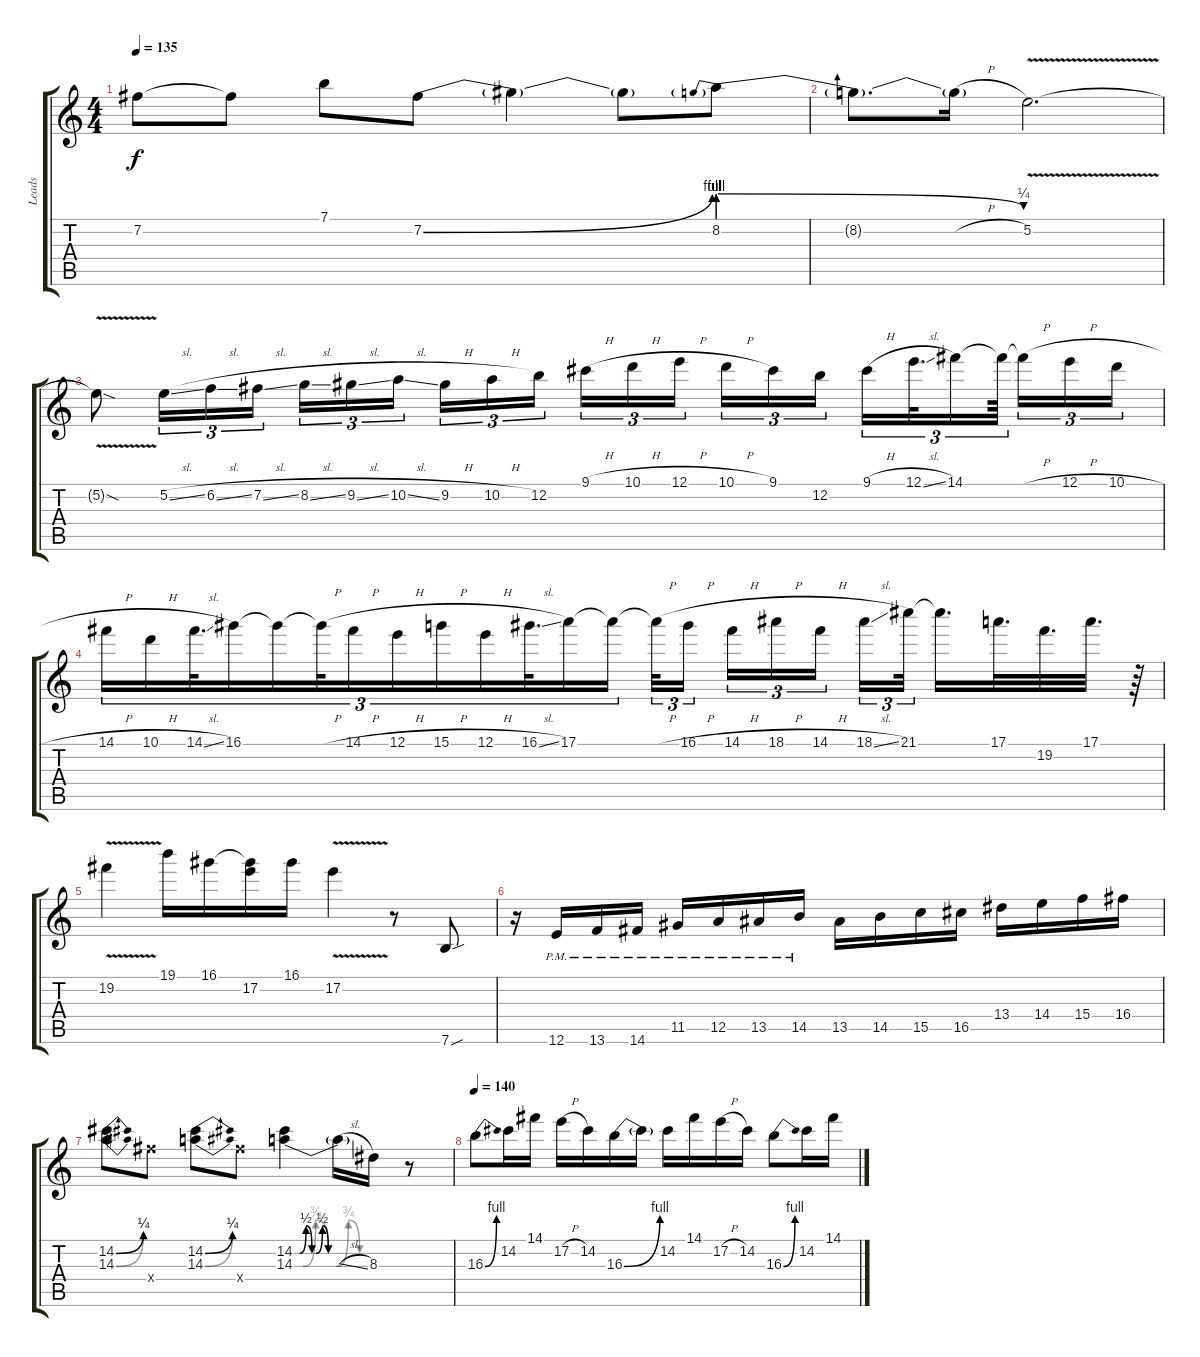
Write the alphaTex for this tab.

\track ("Leads" "Leads") {instrument distortionguitar}
\staff {score tabs}
\tuning (E4 B3 G3 D3 A2 E2) {hide}
\ts (4 4)
\tempo 135
\clef g2
\ks c
7.2{t}.8{dy f} 7.2{t}.8 7.1.8 7.2{be (bend 0 0 60 4)}.8 7.2{t}.4 7.2{t}.8 8.2{be (prebendrelease 0 4 60 1)}.8 |
8.2{t}.8{d} 8.2{h t}.16 5.2{v}.2{d} |
5.2{sod t}.8 5.2{sl}.16{tu (3 2)} 6.2{sl}.16{tu (3 2)} 7.2{sl}.16{tu (3 2)} 8.2{sl}.16{tu (3 2)} 9.2{sl}.16{tu (3 2)} 10.2{sl}.16{tu (3 2) beam splitsecondary} 9.2{h}.16{tu (3 2)} 10.2{h}.16{tu (3 2)} 12.2.16{tu (3 2)} 9.1{h}.16{tu (3 2)} 10.1{h}.16{tu (3 2)} 12.1{h}.16{tu (3 2) beam splitsecondary} 10.1{h}.16{tu (3 2)} 9.1.16{tu (3 2)} 12.2.16{tu (3 2)} 9.1{h}.16{tu (3 2)} 12.1{sl}.32{d tu (3 2)} 14.1.16{tu (3 2)} 14.1{t}.64{tu (3 2)} 14.1{h t}.16{tu (3 2)} 12.1{h}.16{tu (3 2)} 10.1{h}.16{tu (3 2)} |
14.1{h}.16{tu (3 2)} 10.1{h}.16{tu (3 2)} 14.1{sl}.32{d tu (3 2)} 16.1.16{tu (3 2)} 16.1{t}.16{tu (3 2)} 16.1{h t}.32{tu (3 2)} 14.1{h}.16{tu (3 2)} 12.1{h}.16{tu (3 2)} 15.1{h}.16{tu (3 2)} 12.1{h}.16{tu (3 2)} 16.1{sl}.32{d tu (3 2)} 17.1.16{tu (3 2)} 17.1{t}.16{tu (3 2)} 17.1{h t}.32{tu (3 2)} 16.1{h}.16{tu (3 2)} 14.1{h}.16{tu (3 2)} 18.1{h}.16{tu (3 2)} 14.1{h}.16{tu (3 2)} 18.1{sl}.16{tu (3 2)} 21.1.32{tu (3 2)} 21.1{t}.16{d} 17.1.32{d} 19.2.32{d} 17.1.32{d} r.64 |
19.2{v}.4 19.1.16 16.1.16 (16.1{t} 17.2).16 16.1.16 17.2{v}.4 r.8 7.6{sou}.8 |
r.16 12.6{pm}.16 13.6{pm}.16 14.6{pm}.16 11.5{pm}.16 12.5{pm}.16 13.5{pm}.16 14.5{pm}.16 13.5.16 14.5.16 15.5.16 16.5.16 13.4.16 14.4.16 15.4.16 16.4.16 |
(14.2{be (bend 0 0 60 1)} 14.3{be (bend 0 0 60 2)}).8 16.4{x}.8 (14.2{be (bend 0 0 60 1)} 14.3{be (bend 0 0 60 2)}).8 16.4{x}.8 (14.2{be (custom 0 0 8 0 18 2 27 0 33 0 43 2 52 0 60 0)} 14.3{be (custom 0 0 7 0 17 3 27 0 33 0 43 3 52 0 60 0)}).4 14.3{sl t}.16 8.3.16 r.8 |
\tempo 140
16.3{be (bend 0 0 60 4)}.8 14.2.16 14.1.16 17.2{h}.16 14.2.16 16.3{be (bend 0 0 60 4)}.16 16.3{t}.16 14.2.16 14.1.16 17.2{h}.16 14.2.16 16.3{be (bend 0 0 60 4)}.8 14.2.16 14.1.16
